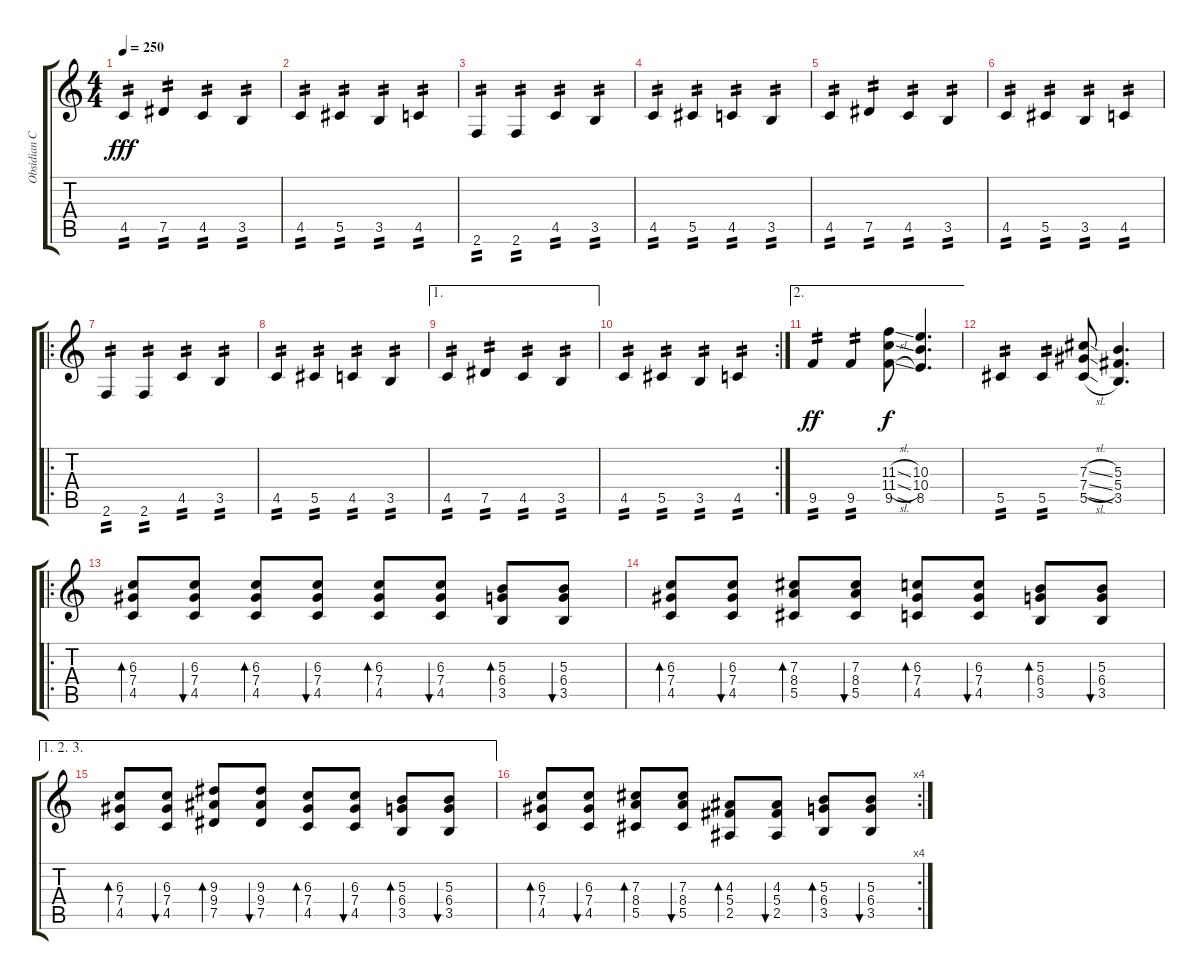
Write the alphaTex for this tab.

\track ("Obsidian C." "Obsidian C") {instrument distortionguitar}
\staff {score tabs}
\tuning (Eb4 Bb3 Gb3 Db3 Ab2 Eb2) {hide}
\ts (4 4)
\tempo 250
\clef g2
\ks c
4.5.4{tp 2 dy fff} 7.5.4{tp 2} 4.5.4{tp 2} 3.5.4{tp 2} |
4.5.4{tp 2} 5.5.4{tp 2} 3.5.4{tp 2} 4.5.4{tp 2} |
2.6.4{tp 2} 2.6.4{tp 2} 4.5.4{tp 2} 3.5.4{tp 2} |
4.5.4{tp 2} 5.5.4{tp 2} 4.5.4{tp 2} 3.5.4{tp 2} |
4.5.4{tp 2} 7.5.4{tp 2} 4.5.4{tp 2} 3.5.4{tp 2} |
4.5.4{tp 2} 5.5.4{tp 2} 3.5.4{tp 2} 4.5.4{tp 2} |
\ro
2.6.4{tp 2} 2.6.4{tp 2} 4.5.4{tp 2} 3.5.4{tp 2} |
4.5.4{tp 2} 5.5.4{tp 2} 4.5.4{tp 2} 3.5.4{tp 2} |
\ae 1
4.5.4{tp 2} 7.5.4{tp 2} 4.5.4{tp 2} 3.5.4{tp 2} |
\rc 2
4.5.4{tp 2} 5.5.4{tp 2} 3.5.4{tp 2} 4.5.4{tp 2} |
\ae 2
9.5.4{tp 2 dy ff} 9.5.4{tp 2} (11.3{sl} 11.4{sl} 9.5{sl}).8{dy f} (10.3 10.4 8.5).4{d} |
5.5.4{tp 2} 5.5.4{tp 2} (7.3{sl} 7.4{sl} 5.5{sl}).8 (5.3 5.4 3.5).4{d} |
\ro
(6.3 7.4 4.5).8{bd 120} (6.3 7.4 4.5).8{bu 120} (6.3 7.4 4.5).8{bd 120} (6.3 7.4 4.5).8{bu 120} (6.3 7.4 4.5).8{bd 120} (6.3 7.4 4.5).8{bu 120} (5.3 6.4 3.5).8{bd 120} (5.3 6.4 3.5).8{bu 120} |
(6.3 7.4 4.5).8{bd 120} (6.3 7.4 4.5).8{bu 120} (7.3 8.4 5.5).8{bd 120} (7.3 8.4 5.5).8{bu 120} (6.3 7.4 4.5).8{bd 120} (6.3 7.4 4.5).8{bu 120} (5.3 6.4 3.5).8{bd 120} (5.3 6.4 3.5).8{bu 120} |
\ae (1 2 3)
(6.3 7.4 4.5).8{bd 120} (6.3 7.4 4.5).8{bu 120} (9.3 9.4 7.5).8{bd 120} (9.3 9.4 7.5).8{bu 120} (6.3 7.4 4.5).8{bd 120} (6.3 7.4 4.5).8{bu 120} (5.3 6.4 3.5).8{bd 120} (5.3 6.4 3.5).8{bu 120} |
\rc 4
(6.3 7.4 4.5).8{bd 120} (6.3 7.4 4.5).8{bu 120} (7.3 8.4 5.5).8{bd 120} (7.3 8.4 5.5).8{bu 120} (4.3 5.4 2.5).8{bd 120} (4.3 5.4 2.5).8{bu 120} (5.3 6.4 3.5).8{bd 120} (5.3 6.4 3.5).8{bu 120}
